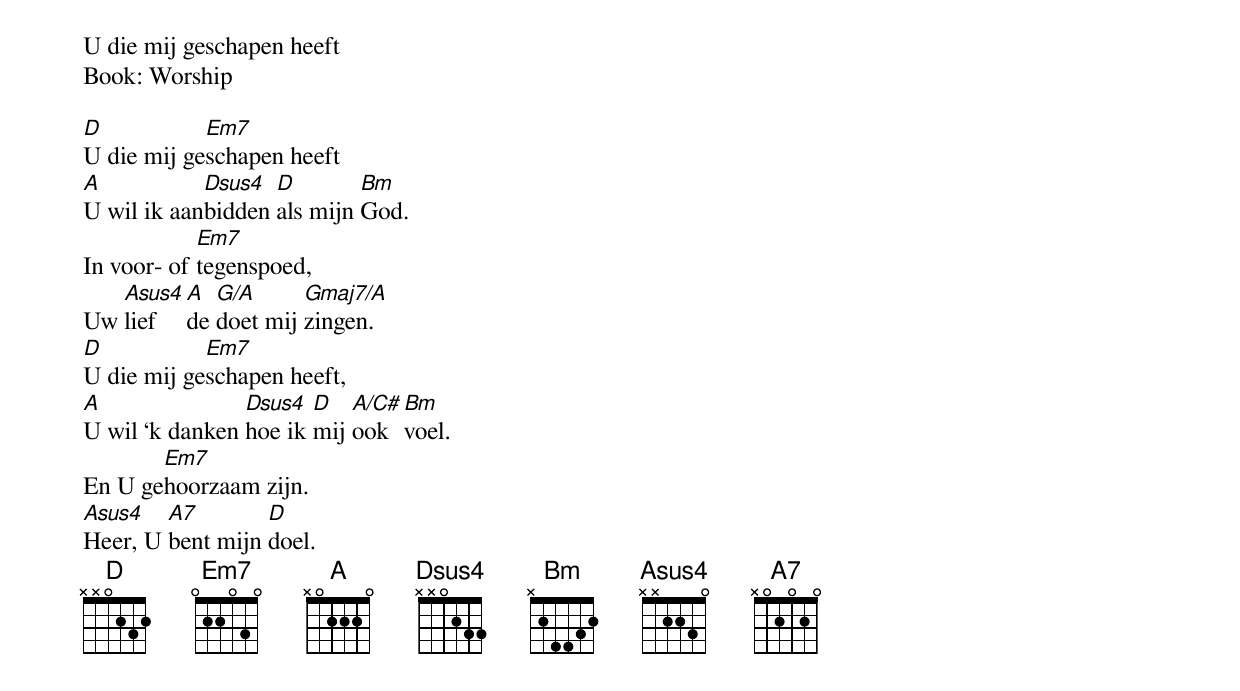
U die mij geschapen heeft
Book: Worship

[D]U die mij ge[Em7]schapen heeft
[A]U wil ik aan[Dsus4]bidden [D]als mijn [Bm]God.
In voor- of [Em7]tegenspoed,
Uw [Asus4]lief[A]de [G/A]doet mij [Gmaj7/A]zingen.
[D]U die mij ge[Em7]schapen heeft,
[A]U wil ‘k danken [Dsus4]hoe ik [D]mij [A/C#]ook [Bm]voel.
En U ge[Em7]hoorzaam zijn.
[Asus4]Heer, U [A7]bent mijn [D]doel.
